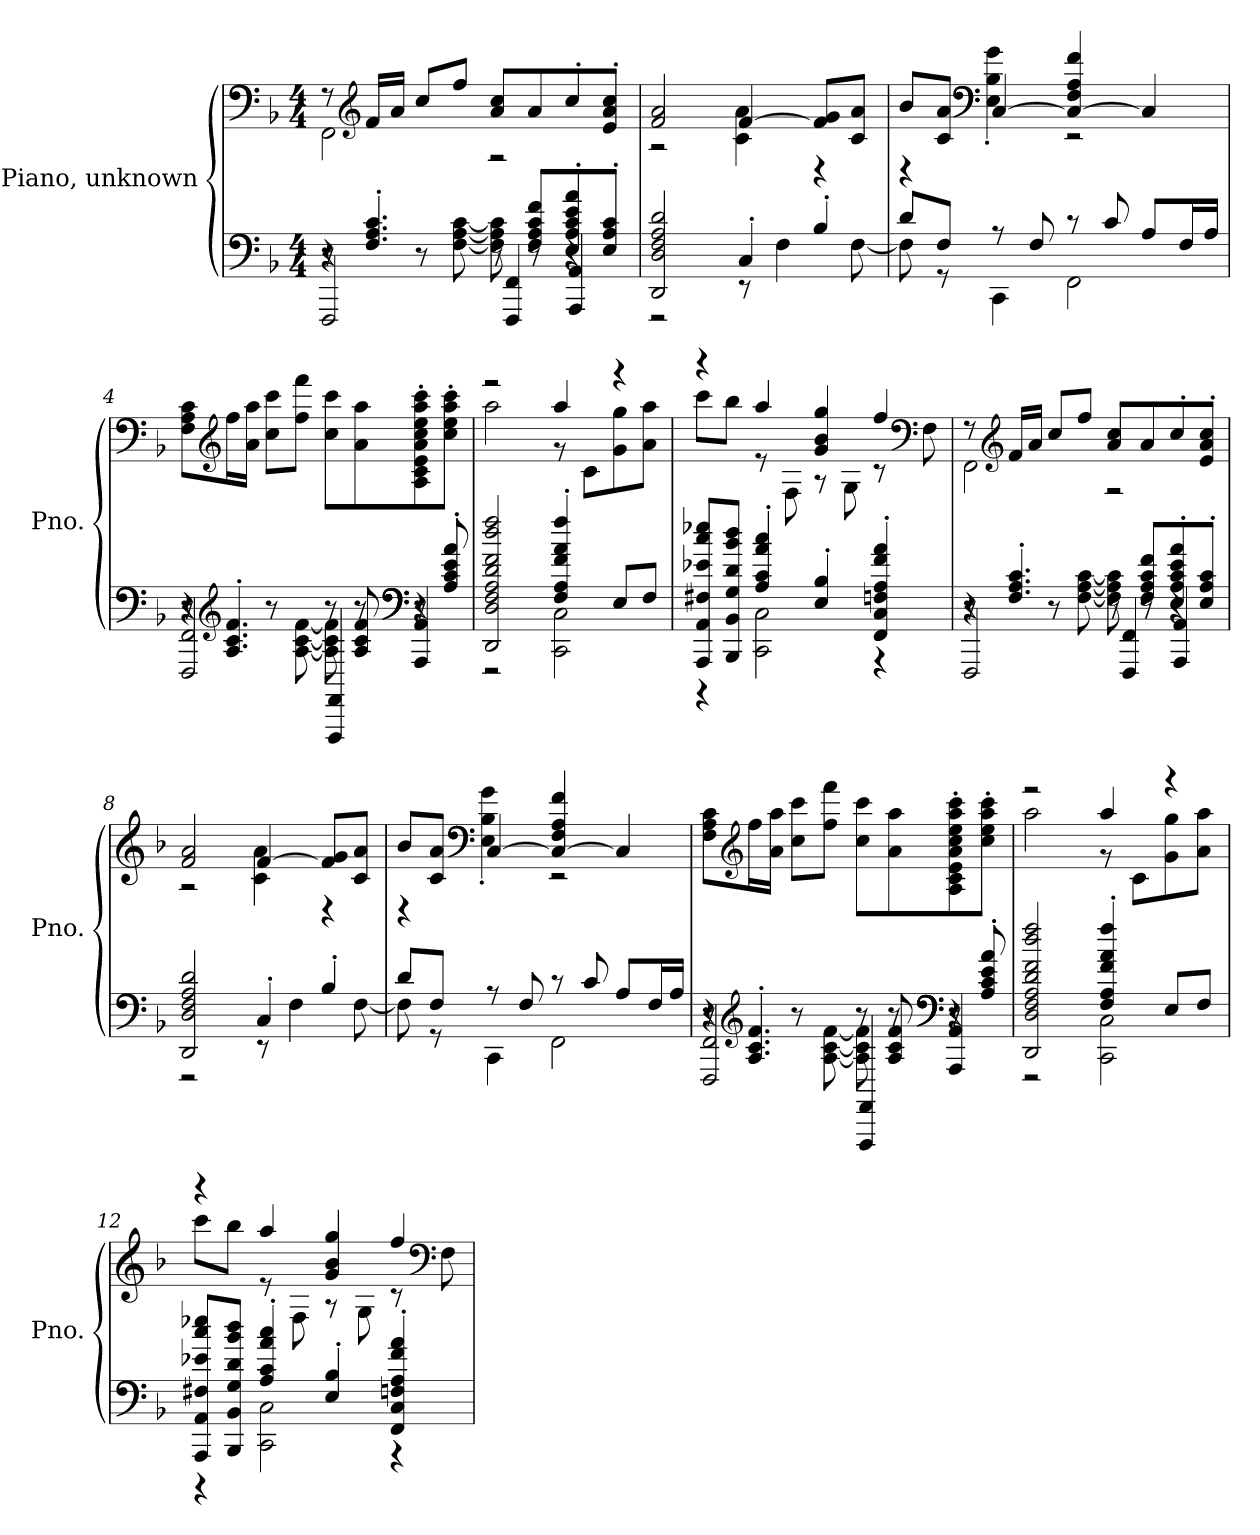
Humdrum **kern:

**kern	**kern
*part1	*part1
*staff2	*staff1
*I"Piano, unknown	*
*I'Pno.	*
*clefF4	*clefF4
*k[b-]	*k[b-]
*M4/4	*M4/4
*MM120	*MM120
=1	=1
*^	*^
*	*^	*	*
8r	4r	2FFF/	8r	2FF\
*	*	*	*clefG2	*
4.F/' 4.A/' 4.c/'	.	.	16f/LL	.
.	.	.	16a/JJ	.
.	8r	.	8cc/L	.
.	[8F\ [8A\ [8c\	.	8ff/J	.
8r	8F\] 8A\] 8c\]	4FFF/ 4FF/	8a/ 8cc/L	2r
8F/ 8A/ 8c/ 8f/L	8r	.	8a/	.
8E/' 8A/' 8c/' 8e/' 8a/'	4r	4AAA/ 4AA/	8cc'/	.
8E/' 8A/' 8c/'J	.	.	8e/' 8a/' 8cc/'J	.
*	*v	*v	*	*
=2	=2	=2	=2
2DD/ 2D/ 2F/ 2A/ 2d/	2r	2f/ 2a/	2r
4C'/	8r	[4f/	4c\ 4a\
.	4F\	.	.
4B-'/	.	8f/] 8g/L	4r
.	[8F\	8c/ 8a/J	.
=3	=3	=3	=3
8d/L	8F\]	8b-/L	4r
8F/J	8r	8c/ 8a/J	.
*	*	*clefF4	*
8r	4CC\	[4C/	4E\' 4B-\' 4g\'
8F/	.	.	.
8r	2FF\	4C/_ 4F/ 4A/ 4f/	2r
8c/	.	.	.
8A/L	.	4C/]	.
16F/L	.	.	.
16A/JJ	.	.	.
*	*	*v	*v
!!LO:LB:g=z
=4	=4	=4
*	*^	*
8r	4r	2FFF/ 2FF/	8F\ 8A\ 8c\L
*clefG2	*	*	*clefG2
4.A/' 4.c/' 4.f/'	.	.	16ff\L
.	.	.	16a\ 16aa\JJ
.	8r	.	8cc\ 8ccc\L
.	[8A\ [8c\ [8f\	.	8ff\ 8fff\J
8r	8A\] 8c\] 8f\]	4FFF/ 4FF/	8cc\ 8ccc\L
8A/ 8c/ 8f/	8r	.	8a\ 8aa\
*clefF4	*	*	*
8r	4r	4AAA/ 4AA/	8A\' 8c\' 8e\' 8a\' 8cc\' 8ee\' 8aa\' 8ccc\'
8A/' 8c/' 8e/' 8a/'	.	.	8cc\' 8ee\' 8aa\' 8ccc\'J
*	*v	*v	*
=5	=5	=5
*	*	*^
2DD/ 2D/ 2F/ 2A/ 2d/ 2f/ 2dd/ 2ff/	2r	2r	2aa\
4F/' 4A/' 4f/' 4a/' 4ff/'	2CC\ 2C\	4aa/	8r
.	.	.	8c\L
8E/L	.	4r	8g\ 8gg\
8F/J	.	.	8a\ 8aa\J
=6	=6	=6	=6
8AAA/ 8AA/ 8F#X/ 8e-X/ 8cc/ 8ee-X/L	4r	4r	8ccc\L
8BBB-/ 8BB-/ 8G/ 8d/ 8b-/ 8dd/J	.	.	8bb-\J
4A/' 4c/' 4a/' 4cc/'	2CC\ 2C\	4aa/	8r
.	.	.	8F\
4E/' 4B-/'	.	4g/ 4b-/ 4gg/	8r
.	.	.	8G\
4FF/' 4C/' 4Fn/' 4A/' 4f/' 4a/'	4r	4ff/	8r
*	*	*clefF4	*
.	.	.	8F\
!!LO:LB:g=z	!!
=7	=7	=7	=7
*	*^	*	*
8r	4r	2FFF/	8r	2FF\
*	*	*	*clefG2	*
4.F/' 4.A/' 4.c/'	.	.	16f/LL	.
.	.	.	16a/JJ	.
.	8r	.	8cc/L	.
.	[8F\ [8A\ [8c\	.	8ff/J	.
8r	8F\] 8A\] 8c\]	4FFF/ 4FF/	8a/ 8cc/L	2r
8F/ 8A/ 8c/ 8f/L	8r	.	8a/	.
8E/' 8A/' 8c/' 8e/' 8a/'	4r	4AAA/ 4AA/	8cc'/	.
8E/' 8A/' 8c/'J	.	.	8e/' 8a/' 8cc/'J	.
*	*v	*v	*	*
=8	=8	=8	=8
2DD/ 2D/ 2F/ 2A/ 2d/	2r	2f/ 2a/	2r
4C'/	8r	[4f/	4c\ 4a\
.	4F\	.	.
4B-'/	.	8f/] 8g/L	4r
.	[8F\	8c/ 8a/J	.
=9	=9	=9	=9
8d/L	8F\]	8b-/L	4r
8F/J	8r	8c/ 8a/J	.
*	*	*clefF4	*
8r	4CC\	[4C/	4E\' 4B-\' 4g\'
8F/	.	.	.
8r	2FF\	4C/_ 4F/ 4A/ 4f/	2r
8c/	.	.	.
8A/L	.	4C/]	.
16F/L	.	.	.
16A/JJ	.	.	.
*	*	*v	*v
!!LO:LB:g=z
=10	=10	=10
*	*^	*
8r	4r	2FFF/ 2FF/	8F\ 8A\ 8c\L
*clefG2	*	*	*clefG2
4.A/' 4.c/' 4.f/'	.	.	16ff\L
.	.	.	16a\ 16aa\JJ
.	8r	.	8cc\ 8ccc\L
.	[8A\ [8c\ [8f\	.	8ff\ 8fff\J
8r	8A\] 8c\] 8f\]	4FFF/ 4FF/	8cc\ 8ccc\L
8A/ 8c/ 8f/	8r	.	8a\ 8aa\
*clefF4	*	*	*
8r	4r	4AAA/ 4AA/	8A\' 8c\' 8e\' 8a\' 8cc\' 8ee\' 8aa\' 8ccc\'
8A/' 8c/' 8e/' 8a/'	.	.	8cc\' 8ee\' 8aa\' 8ccc\'J
*	*v	*v	*
=11	=11	=11
*	*	*^
2DD/ 2D/ 2F/ 2A/ 2d/ 2f/ 2dd/ 2ff/	2r	2r	2aa\
4F/' 4A/' 4f/' 4a/' 4ff/'	2CC\ 2C\	4aa/	8r
.	.	.	8c\L
8E/L	.	4r	8g\ 8gg\
8F/J	.	.	8a\ 8aa\J
=12	=12	=12	=12
8AAA/ 8AA/ 8F#X/ 8e-X/ 8cc/ 8ee-X/L	4r	4r	8ccc\L
8BBB-/ 8BB-/ 8G/ 8d/ 8b-/ 8dd/J	.	.	8bb-\J
4A/' 4c/' 4a/' 4cc/'	2CC\ 2C\	4aa/	8r
.	.	.	8F\
4E/' 4B-/'	.	4g/ 4b-/ 4gg/	8r
.	.	.	8G\
4FF/' 4C/' 4Fn/' 4A/' 4f/' 4a/'	4r	4ff/	8r
*	*	*clefF4	*
.	.	.	8F\
*v	*v	*	*
*	*v	*v
=	=
*-	*-
